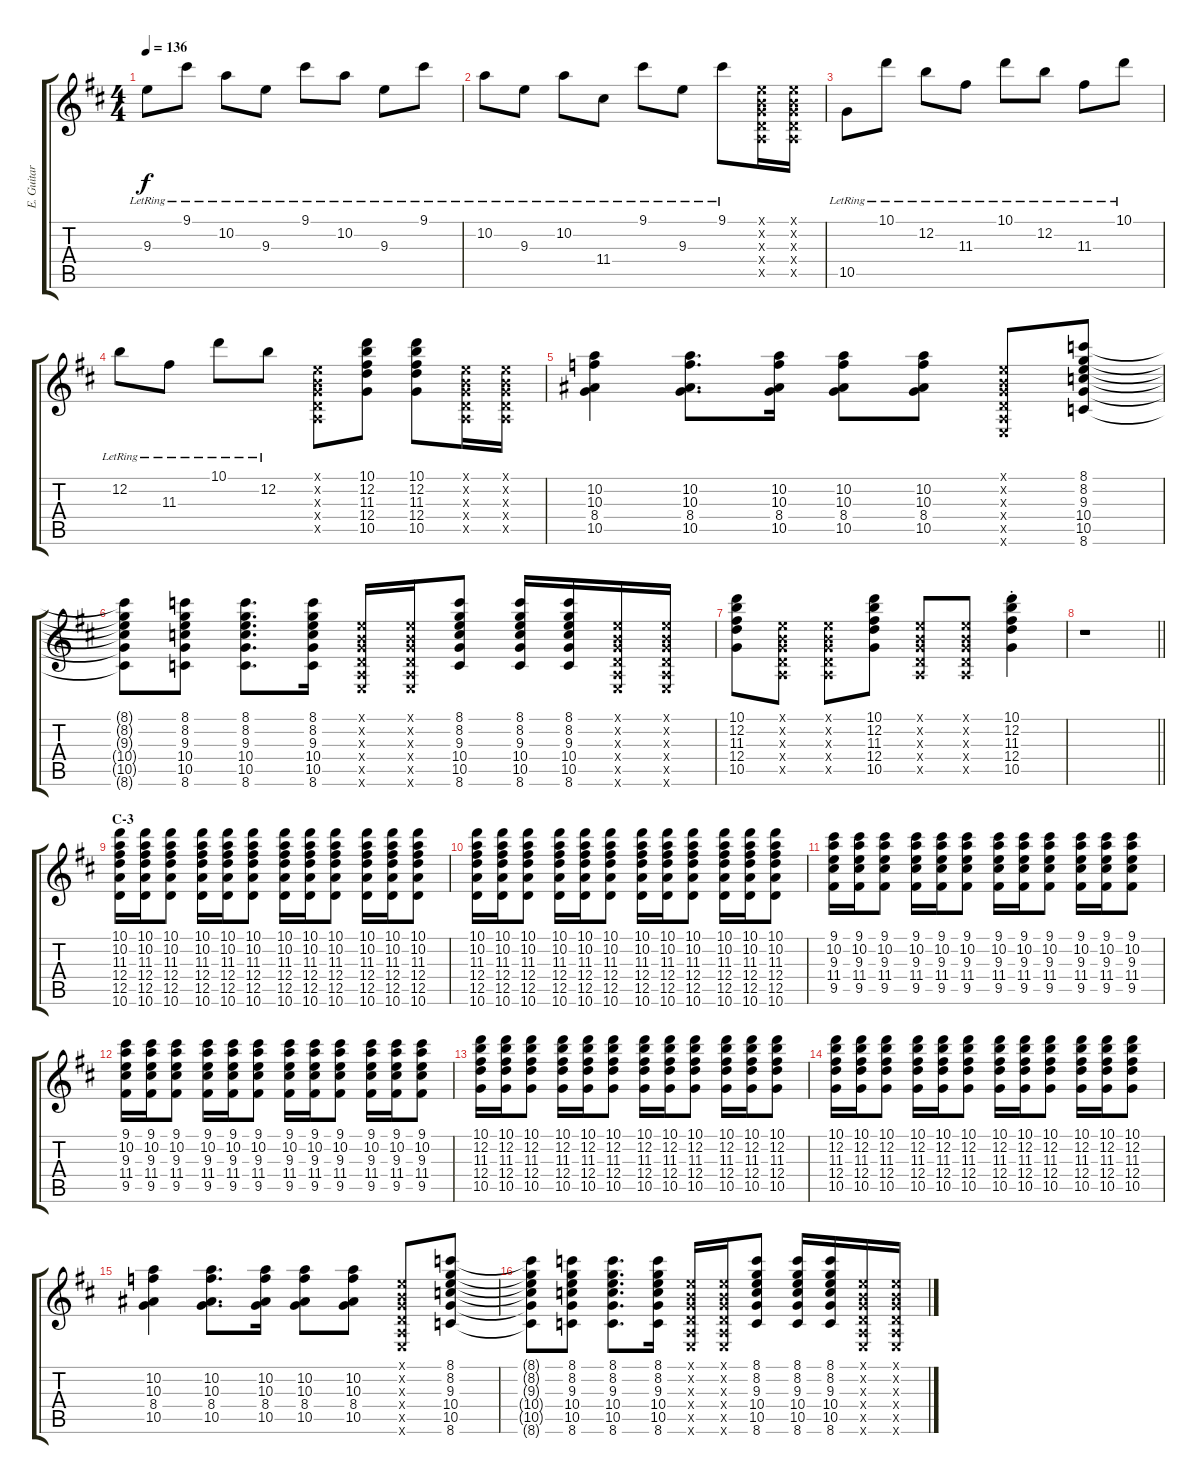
\track ("E. Guitar II" "E. Guitar ") {instrument electricguitarclean}
\staff {score tabs}
\tuning (E4 B3 G3 D3 A2 E2) {hide}
\ts (4 4)
\tempo 136
\clef g2
\ks d
9.3{lr}.8{dy f} 9.1{lr}.8 10.2{lr}.8 9.3{lr}.8 9.1{lr}.8 10.2{lr}.8 9.3{lr}.8 9.1{lr}.8 |
10.2{lr}.8 9.3{lr}.8 10.2{lr}.8 11.4{lr}.8 9.1{lr}.8 9.3{lr}.8 9.1{lr}.8 (0.1{x} 0.2{x} 0.3{x} 0.4{x} 0.5{x}).16 (0.1{x} 0.2{x} 0.3{x} 0.4{x} 0.5{x}).16 |
10.5{lr}.8 10.1{lr}.8 12.2{lr}.8 11.3{lr}.8 10.1{lr}.8 12.2{lr}.8 11.3{lr}.8 10.1{lr}.8 |
12.2{lr}.8 11.3{lr}.8 10.1{lr}.8 12.2{lr}.8 (0.1{x} 0.2{x} 0.3{x} 0.4{x} 0.5{x}).8 (10.1 12.2 11.3 12.4 10.5).8 (10.1 12.2 11.3 12.4 10.5).8 (0.1{x} 0.2{x} 0.3{x} 0.4{x} 0.5{x}).16 (0.1{x} 0.2{x} 0.3{x} 0.4{x} 0.5{x}).16 |
(10.2 10.3 8.4 10.5).4 (10.2 10.3 8.4 10.5).8{d} (10.2 10.3 8.4 10.5).16 (10.2 10.3 8.4 10.5).8 (10.2 10.3 8.4 10.5).8 (0.1{x} 0.2{x} 0.3{x} 0.4{x} 0.5{x} 0.6{x}).8 (8.1 8.2 9.3 10.4 10.5 8.6).8 |
(8.1{t} 8.2{t} 9.3{t} 10.4{t} 10.5{t} 8.6{t}).8 (8.1 8.2 9.3 10.4 10.5 8.6).8 (8.1 8.2 9.3 10.4 10.5 8.6).8{d} (8.1 8.2 9.3 10.4 10.5 8.6).16 (0.1{x} 0.2{x} 0.3{x} 0.4{x} 0.5{x} 0.6{x}).16 (0.1{x} 0.2{x} 0.3{x} 0.4{x} 0.5{x} 0.6{x}).16 (8.1 8.2 9.3 10.4 10.5 8.6).8 (8.1 8.2 9.3 10.4 10.5 8.6).16 (8.1 8.2 9.3 10.4 10.5 8.6).16 (0.1{x} 0.2{x} 0.3{x} 0.4{x} 0.5{x} 0.6{x}).16 (0.1{x} 0.2{x} 0.3{x} 0.4{x} 0.5{x} 0.6{x}).16 |
(10.1 12.2 11.3 12.4 10.5).8 (0.1{x} 0.2{x} 0.3{x} 0.4{x} 0.5{x}).8 (0.1{x} 0.2{x} 0.3{x} 0.4{x} 0.5{x}).8 (10.1 12.2 11.3 12.4 10.5).8 (0.1{x} 0.2{x} 0.3{x} 0.4{x} 0.5{x}).8 (0.1{x} 0.2{x} 0.3{x} 0.4{x} 0.5{x}).8 (10.1{st} 12.2{st} 11.3{st} 12.4{st} 10.5{st}).4 |
\barLineRight lightlight
r.1 |
\section ("" "C-3")
(10.1 10.2 11.3 12.4 12.5 10.6).16 (10.1 10.2 11.3 12.4 12.5 10.6).16 (10.1 10.2 11.3 12.4 12.5 10.6).8 (10.1 10.2 11.3 12.4 12.5 10.6).16 (10.1 10.2 11.3 12.4 12.5 10.6).16 (10.1 10.2 11.3 12.4 12.5 10.6).8 (10.1 10.2 11.3 12.4 12.5 10.6).16 (10.1 10.2 11.3 12.4 12.5 10.6).16 (10.1 10.2 11.3 12.4 12.5 10.6).8 (10.1 10.2 11.3 12.4 12.5 10.6).16 (10.1 10.2 11.3 12.4 12.5 10.6).16 (10.1 10.2 11.3 12.4 12.5 10.6).8 |
(10.1 10.2 11.3 12.4 12.5 10.6).16 (10.1 10.2 11.3 12.4 12.5 10.6).16 (10.1 10.2 11.3 12.4 12.5 10.6).8 (10.1 10.2 11.3 12.4 12.5 10.6).16 (10.1 10.2 11.3 12.4 12.5 10.6).16 (10.1 10.2 11.3 12.4 12.5 10.6).8 (10.1 10.2 11.3 12.4 12.5 10.6).16 (10.1 10.2 11.3 12.4 12.5 10.6).16 (10.1 10.2 11.3 12.4 12.5 10.6).8 (10.1 10.2 11.3 12.4 12.5 10.6).16 (10.1 10.2 11.3 12.4 12.5 10.6).16 (10.1 10.2 11.3 12.4 12.5 10.6).8 |
(9.1 10.2 9.3 11.4 9.5).16 (9.1 10.2 9.3 11.4 9.5).16 (9.1 10.2 9.3 11.4 9.5).8 (9.1 10.2 9.3 11.4 9.5).16 (9.1 10.2 9.3 11.4 9.5).16 (9.1 10.2 9.3 11.4 9.5).8 (9.1 10.2 9.3 11.4 9.5).16 (9.1 10.2 9.3 11.4 9.5).16 (9.1 10.2 9.3 11.4 9.5).8 (9.1 10.2 9.3 11.4 9.5).16 (9.1 10.2 9.3 11.4 9.5).16 (9.1 10.2 9.3 11.4 9.5).8 |
(9.1 10.2 9.3 11.4 9.5).16 (9.1 10.2 9.3 11.4 9.5).16 (9.1 10.2 9.3 11.4 9.5).8 (9.1 10.2 9.3 11.4 9.5).16 (9.1 10.2 9.3 11.4 9.5).16 (9.1 10.2 9.3 11.4 9.5).8 (9.1 10.2 9.3 11.4 9.5).16 (9.1 10.2 9.3 11.4 9.5).16 (9.1 10.2 9.3 11.4 9.5).8 (9.1 10.2 9.3 11.4 9.5).16 (9.1 10.2 9.3 11.4 9.5).16 (9.1 10.2 9.3 11.4 9.5).8 |
(10.1 12.2 11.3 12.4 10.5).16 (10.1 12.2 11.3 12.4 10.5).16 (10.1 12.2 11.3 12.4 10.5).8 (10.1 12.2 11.3 12.4 10.5).16 (10.1 12.2 11.3 12.4 10.5).16 (10.1 12.2 11.3 12.4 10.5).8 (10.1 12.2 11.3 12.4 10.5).16 (10.1 12.2 11.3 12.4 10.5).16 (10.1 12.2 11.3 12.4 10.5).8 (10.1 12.2 11.3 12.4 10.5).16 (10.1 12.2 11.3 12.4 10.5).16 (10.1 12.2 11.3 12.4 10.5).8 |
(10.1 12.2 11.3 12.4 10.5).16 (10.1 12.2 11.3 12.4 10.5).16 (10.1 12.2 11.3 12.4 10.5).8 (10.1 12.2 11.3 12.4 10.5).16 (10.1 12.2 11.3 12.4 10.5).16 (10.1 12.2 11.3 12.4 10.5).8 (10.1 12.2 11.3 12.4 10.5).16 (10.1 12.2 11.3 12.4 10.5).16 (10.1 12.2 11.3 12.4 10.5).8 (10.1 12.2 11.3 12.4 10.5).16 (10.1 12.2 11.3 12.4 10.5).16 (10.1 12.2 11.3 12.4 10.5).8 |
(10.2 10.3 8.4 10.5).4 (10.2 10.3 8.4 10.5).8{d} (10.2 10.3 8.4 10.5).16 (10.2 10.3 8.4 10.5).8 (10.2 10.3 8.4 10.5).8 (0.1{x} 0.2{x} 0.3{x} 0.4{x} 0.5{x} 0.6{x}).8 (8.1 8.2 9.3 10.4 10.5 8.6).8 |
(8.1{t} 8.2{t} 9.3{t} 10.4{t} 10.5{t} 8.6{t}).8 (8.1 8.2 9.3 10.4 10.5 8.6).8 (8.1 8.2 9.3 10.4 10.5 8.6).8{d} (8.1 8.2 9.3 10.4 10.5 8.6).16 (0.1{x} 0.2{x} 0.3{x} 0.4{x} 0.5{x} 0.6{x}).16 (0.1{x} 0.2{x} 0.3{x} 0.4{x} 0.5{x} 0.6{x}).16 (8.1 8.2 9.3 10.4 10.5 8.6).8 (8.1 8.2 9.3 10.4 10.5 8.6).16 (8.1 8.2 9.3 10.4 10.5 8.6).16 (0.1{x} 0.2{x} 0.3{x} 0.4{x} 0.5{x} 0.6{x}).16 (0.1{x} 0.2{x} 0.3{x} 0.4{x} 0.5{x} 0.6{x}).16
